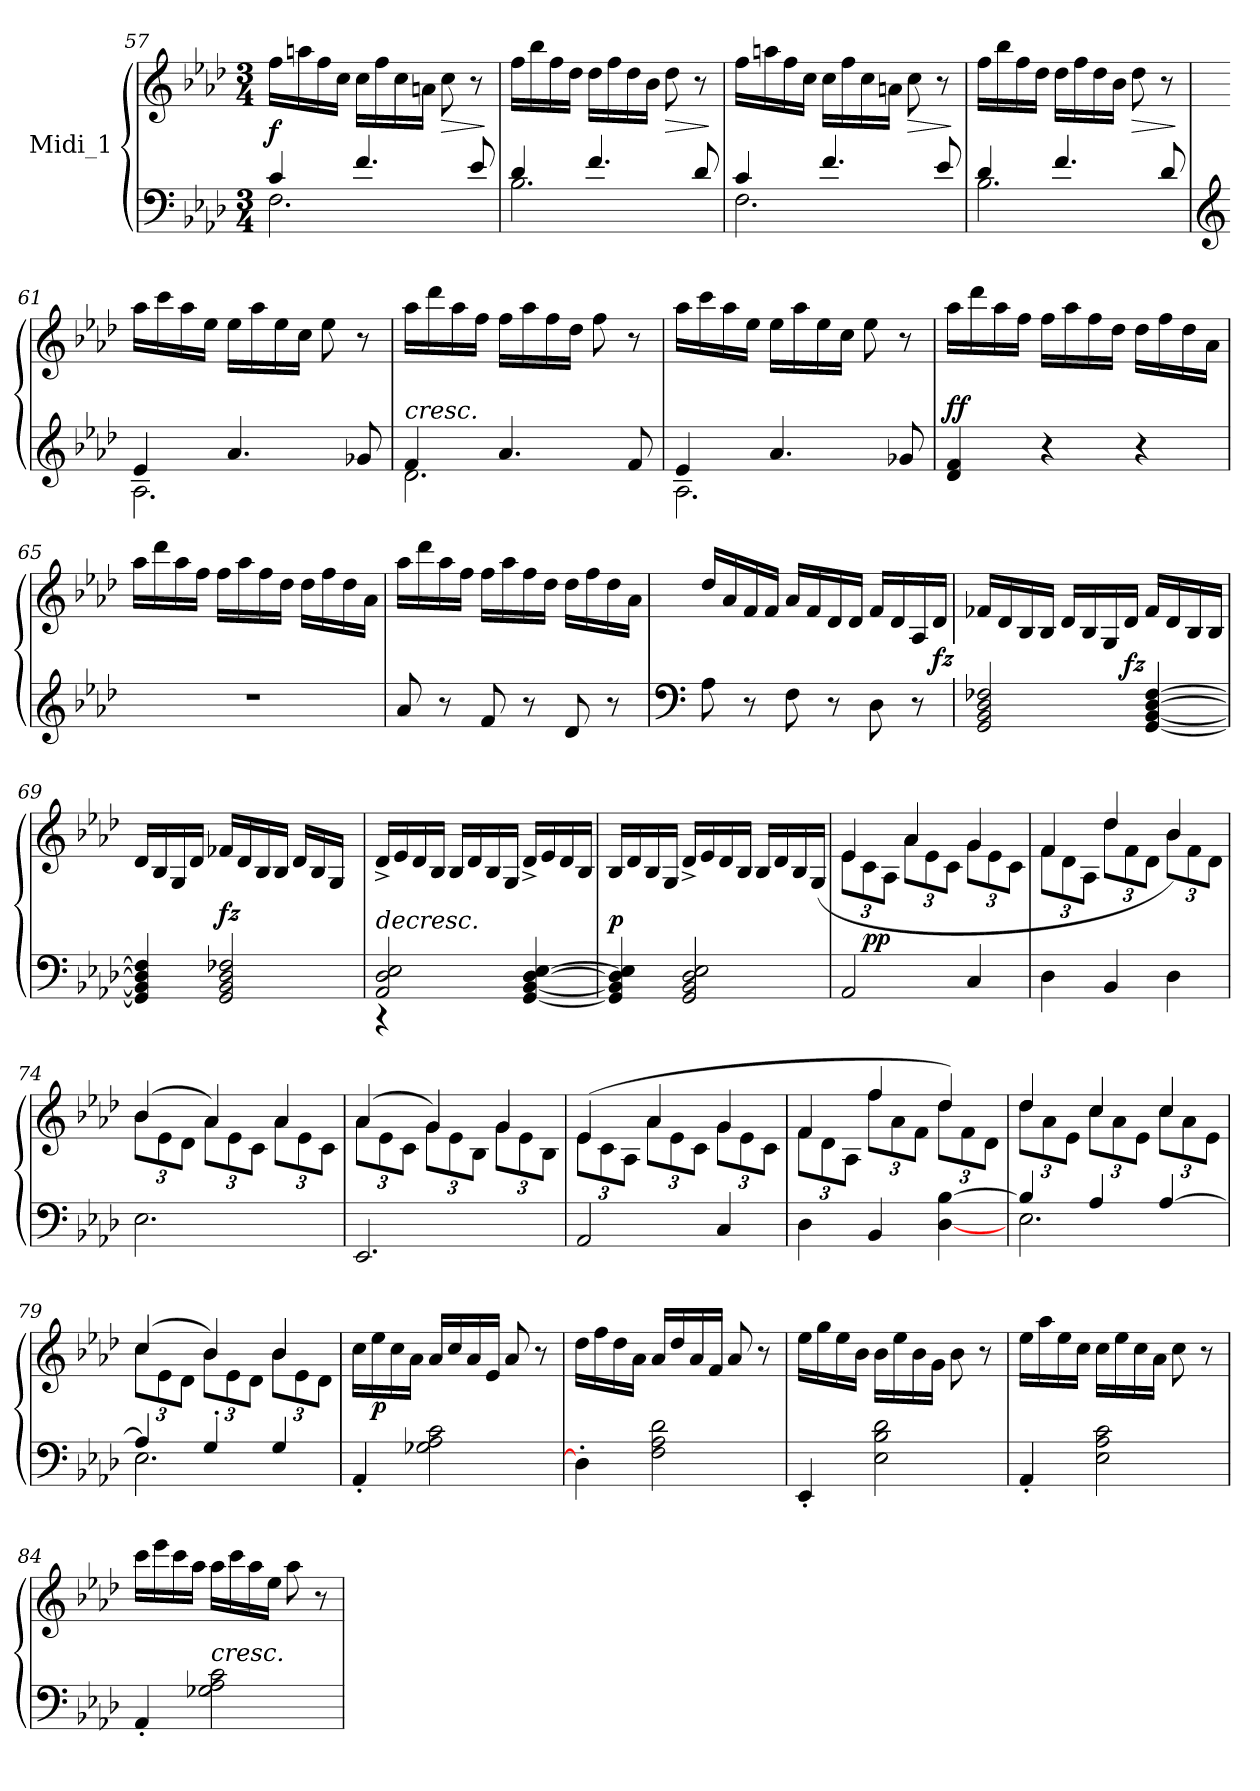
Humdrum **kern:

**kern	**kern	**dynam
*part1	*part1	*part1
*staff2	*staff1	*staff1/2
*I"Midi_1	*	*
*clefF4	*clefG2	*
*k[b-e-a-d-]	*k[b-e-a-d-]	*
*A-:	*A-:	*
*M3/4	*M3/4	*
=57	=57	=57
*^	*	*
!	!	!	!LO:DY:a=2
4c/	2.F\	16ff\LL	f
.	.	16aan\	.
.	.	16ff\	.
.	.	16cc\JJ	.
4.f/	.	16cc\LL	.
.	.	16ff\	.
.	.	16cc\	.
.	.	16an\JJ	.
!	!	!	!LO:HP:b
.	.	8cc\	>
8e-/	.	8r	.
*v	*v	*	*
.	.	]
=58	=58	=58
*^	*	*
4d-/	2.B-\	16ff\LL	.
.	.	16bb-\	.
.	.	16ff\	.
.	.	16dd-\JJ	.
4.f/	.	16dd-\LL	.
.	.	16ff\	.
.	.	16dd-\	.
.	.	16b-\JJ	.
!	!	!	!LO:HP:b
.	.	8dd-\	>
8d-/	.	8r	.
*v	*v	*	*
.	.	]
=59	=59	=59
*^	*	*
4c/	2.F\	16ff\LL	.
.	.	16aan\	.
.	.	16ff\	.
.	.	16cc\JJ	.
4.f/	.	16cc\LL	.
.	.	16ff\	.
.	.	16cc\	.
.	.	16an\JJ	.
!	!	!	!LO:HP:b
.	.	8cc\	>
8e-/	.	8r	.
*v	*v	*	*
.	.	]
!!LO:LB:g=z
=60	=60	=60
*^	*	*
4d-/	2.B-\	16ff\LL	.
.	.	16bb-\	.
.	.	16ff\	.
.	.	16dd-\JJ	.
4.f/	.	16dd-\LL	.
.	.	16ff\	.
.	.	16dd-\	.
.	.	16b-\JJ	.
!	!	!	!LO:HP:b
.	.	8dd-\	>
8d-/	.	8r	.
*v	*v	*	*
.	.	]
!!LO:LB:g=z
=61	=61	=61
*clefG2	*	*
*^	*	*
4e-/	2.A-\	16aa-\LL	.
.	.	16ccc\	.
.	.	16aa-\	.
.	.	16ee-\JJ	.
4.a-/	.	16ee-\LL	.
.	.	16aa-\	.
.	.	16ee-\	.
.	.	16cc\JJ	.
.	.	8ee-\	.
8g-X/	.	8r	.
=62	=62	=62	=62
!LO:TX:a:i:t=cresc.	!	!	!
4f/	2.d-\	16aa-\LL	.
.	.	16ddd-\	.
.	.	16aa-\	.
.	.	16ff\JJ	.
4.a-/	.	16ff\LL	.
.	.	16aa-\	.
.	.	16ff\	.
.	.	16dd-\JJ	.
.	.	8ff\	.
8f/	.	8r	.
=63	=63	=63	=63
4e-/	2.A-\	16aa-\LL	.
.	.	16ccc\	.
.	.	16aa-\	.
.	.	16ee-\JJ	.
4.a-/	.	16ee-\LL	.
.	.	16aa-\	.
.	.	16ee-\	.
.	.	16cc\JJ	.
.	.	8ee-\	.
8g-X/	.	8r	.
=64	=64	=64	=64
!	!	!	!LO:DY:a=2
4d-/ 4f/	2ryy	16aa-\LL	ff
.	.	16ddd-\	.
.	.	16aa-\	.
.	.	16ff\JJ	.
4r	.	16ff\LL	.
.	.	16aa-\	.
.	.	16ff\	.
.	.	16dd-\JJ	.
4r	4ryy	16dd-\LL	.
.	.	16ff\	.
.	.	16dd-\	.
.	.	16a-\JJ	.
!!LO:LB:g=z
=65	=65	=65	=65
2.r	2ryy	16aa-\LL	.
.	.	16ddd-\	.
.	.	16aa-\	.
.	.	16ff\JJ	.
.	.	16ff\LL	.
.	.	16aa-\	.
.	.	16ff\	.
.	.	16dd-\JJ	.
.	4ryy	16dd-\LL	.
.	.	16ff\	.
.	.	16dd-\	.
.	.	16a-\JJ	.
*v	*v	*	*
!!LO:PB:g=z
=66	=66	=66
8a-/	16aa-\LL	.
.	16ddd-\	.
8r	16aa-\	.
.	16ff\JJ	.
8f/	16ff\LL	.
.	16aa-\	.
8r	16ff\	.
.	16dd-\JJ	.
8d-/	16dd-\LL	.
.	16ff\	.
8r	16dd-\	.
.	16a-\JJ	.
=67	=67	=67
*clefF4	*	*
8A-\	16dd-/LL	.
.	16a-/	.
8r	16f/	.
.	16f/JJ	.
8F\	16a-/LL	.
.	16f/	.
8r	16d-/	.
.	16d-/JJ	.
8D-\	16f/LL	.
.	16d-/	.
8r	16A-/	.
!	!	!LO:DY:b
.	16d-/JJ	fz
=68	=68	=68
2GG/ 2BB-/ 2D-/ 2F-X/	16f-X/LL	.
.	16d-/	.
.	16B-/	.
.	16B-/JJ	.
.	16d-/LL	.
.	16B-/	.
.	16G/	.
!	!	!LO:DY:b
.	16d-/JJ	fz
[4GG/ [4BB-/ [4D-/ [4F-/	16f-/LL	.
.	16d-/	.
.	16B-/	.
.	16B-/JJ	.
!!LO:LB:g=z
=69	=69	=69
4GG/] 4BB-/] 4D-/] 4F-/]	16d-/LL	.
.	16B-/	.
.	16G/	.
.	16d-/JJ	.
!	!	!LO:DY:a=2
2GG/ 2BB-/ 2D-/ 2F-X/	16f-X/LL	fz
.	16d-/	.
.	16B-/	.
.	16B-/JJ	.
.	16d-/LL	.
.	16B-/	.
.	16G/JJ	.
.	16ryy	.
!!LO:LB:g=z
=70	=70	=70
*^	*^	*
!LO:TX:a:i:t=decresc.	!	!	!	!
2AA-/ 2D-/ 2E-/	4r	16d-^/LL	2ryy	.
.	.	16e-/	.	.
.	.	16d-/	.	.
.	.	16B-/JJ	.	.
.	4ryy	16B-/LL	.	.
.	.	16d-/	.	.
.	.	16B-/	.	.
.	.	16G/JJ	.	.
[4GG/ [4BB-/ [4D-/ [4E-/	4ryy	16d-^/LL	4ryy	.
.	.	16e-/	.	.
.	.	16d-/	.	.
.	.	16B-/JJ	.	.
=71	=71	=71	=71	=71
!	!	!	!	!LO:DY:a=2
4GG/] 4BB-/] 4D-/] 4E-/]	2ryy	16B-/LL	2ryy	p
.	.	16d-/	.	.
.	.	16B-/	.	.
.	.	16G/JJ	.	.
2GG/ 2BB-/ 2D-/ 2E-/	.	16d-^/LL	.	.
.	.	16e-/	.	.
.	.	16d-/	.	.
.	.	16B-/JJ	.	.
.	4ryy	16B-/LL	4ryy	.
.	.	16d-/	.	.
.	.	16B-/	.	.
.	.	(>16G/JJ	.	.
=72	=72	=72	=72	=72
*	*	*	*Xbrackettup	*
2AA-/	2ryy	4e-/	12e-\L	.
!	!	!	!	!LO:DY:b
.	.	.	12c\	pp
.	.	.	12A-\J	.
.	.	4a-/	12a-\L	.
.	.	.	12e-\	.
.	.	.	12c\J	.
4C/	4ryy	4g/	12g\L	.
.	.	.	12e-\	.
.	.	.	12c\J	.
=73	=73	=73	=73	=73
4D-\	2ryy	4f/	12f\L	.
.	.	.	12d-\	.
.	.	.	12A-\J	.
4BB-/	.	4dd-/	12dd-\L	.
.	.	.	12f\	.
.	.	.	12d-\J	.
4D-\	4ryy	4b-/)	12b-\L	.
.	.	.	12f\	.
.	.	.	12d-\J	.
*v	*v	*	*	*
!!LO:PB:g=z	!!
=74	=74	=74	=74
2.E-\	(>4b-/	12b-\L	.
.	.	12e-\	.
.	.	12d-\J	.
.	4a-/)	12a-\L	.
.	.	12e-\	.
.	.	12c\J	.
.	4a-/	12a-\L	.
.	.	12e-\	.
.	.	12c\J	.
=75	=75	=75	=75
2.EE-/	(>4a-/	12a-\L	.
.	.	12e-\	.
.	.	12c\J	.
.	4g/)	12g\L	.
.	.	12e-\	.
.	.	12B-\J	.
.	4g/	12g\L	.
.	.	12e-\	.
.	.	12B-\J	.
=76	=76	=76	=76
2AA-/	(>4e-/	12e-\L	.
.	.	12c\	.
.	.	12A-\J	.
.	4a-/	12a-\L	.
.	.	12e-\	.
.	.	12c\J	.
4C/	4g/	12g\L	.
.	.	12e-\	.
.	.	12c\J	.
=77	=77	=77	=77
4D-\	4f/	12f\L	.
.	.	12d-\	.
.	.	12A-\J	.
4BB-/	4ff/	12ff\L	.
.	.	12a-\	.
.	.	12f\J	.
[4D-\ [4B-\	4dd-/)	12dd-\L	.
.	.	12f\	.
.	.	12d-\J	.
!!LO:LB:g=z	!!
=78	=78	=78	=78
*^	*	*	*
4B-/]	2.E-\	4dd-/	12dd-\L	.
.	.	.	12a-\	.
.	.	.	12e-\J	.
4A-/	.	4cc/	12cc\L	.
.	.	.	12a-\	.
.	.	.	12e-\J	.
[4A-/	.	4cc/	12cc\L	.
.	.	.	12a-\	.
.	.	.	12e-\J	.
=79	=79	=79	=79	=79
4A-/]	2.E-\	(>4cc/	12cc\L	.
.	.	.	12e-\	.
.	.	.	12d-\J	.
4G'/	.	4b-/)	12b-\L	.
.	.	.	12e-\	.
.	.	.	12d-\J	.
4G/	.	4b-/	12b-\L	.
.	.	.	12e-\	.
.	.	.	12d-\J	.
=80	=80	=80	=80	=80
4AA-'/	2ryy	16cc\LL	2ryy	.
!	!	!	!	!LO:DY:b
.	.	16ee-\	.	p
.	.	16cc\	.	.
.	.	16a-\JJ	.	.
2G-X\ 2A-\ 2c\	.	16a-/LL	.	.
.	.	16cc/	.	.
.	.	16a-/	.	.
.	.	16e-/JJ	.	.
.	4ryy	8a-/	4ryy	.
.	.	8r	.	.
=81	=81	=81	=81	=81
4D-'\]	2ryy	16dd-\LL	2ryy	.
.	.	16ff\	.	.
.	.	16dd-\	.	.
.	.	16a-\JJ	.	.
2F\ 2A-\ 2d-\	.	16a-/LL	.	.
.	.	16dd-/	.	.
.	.	16a-/	.	.
.	.	16f/JJ	.	.
.	4ryy	8a-/	4ryy	.
.	.	8r	.	.
*v	*v	*	*	*
*	*v	*v	*
!!LO:LB:g=z
=82	=82	=82
4EE-'/	16ee-\LL	.
.	16gg\	.
.	16ee-\	.
.	16b-\JJ	.
2E-\ 2B-\ 2d-\	16b-\LL	.
.	16ee-\	.
.	16b-\	.
.	16g\JJ	.
.	8b-\	.
.	8r	.
=83	=83	=83
4AA-'/	16ee-\LL	.
.	16aa-\	.
.	16ee-\	.
.	16cc\JJ	.
2E-\ 2A-\ 2c\	16cc\LL	.
.	16ee-\	.
.	16cc\	.
.	16a-\JJ	.
.	8cc\	.
.	8r	.
=84	=84	=84
4AA-'/	16ccc\LL	.
.	16eee-\	.
.	16ccc\	.
.	16aa-\JJ	.
!LO:TX:a:i:t=cresc.	!	!
2G-X\ 2A-\ 2c\	16aa-\LL	.
.	16ccc\	.
.	16aa-\	.
.	16ee-\JJ	.
.	8aa-\	.
.	8r	.
=	=	=
*-	*-	*-
